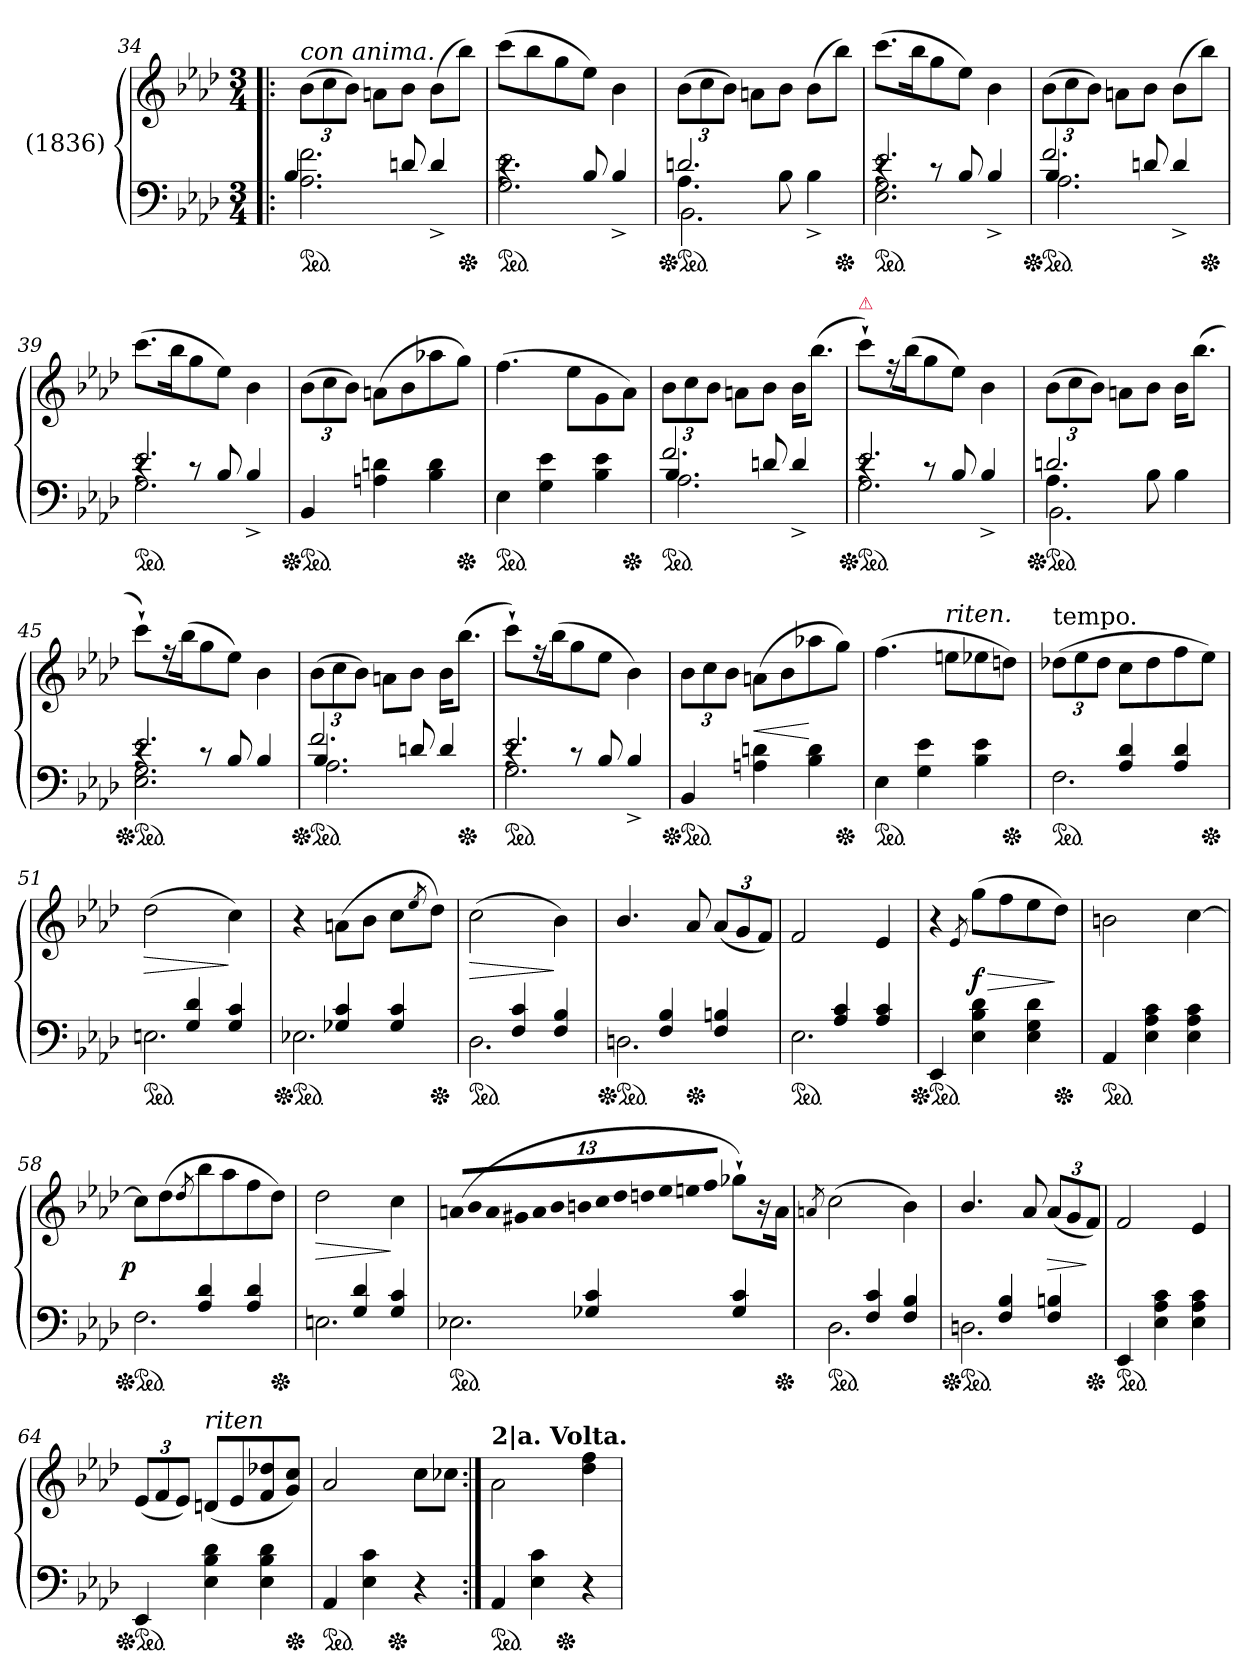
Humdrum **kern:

**kern	**kern	**dynam
*part1	*part1	*part1
*staff2	*staff1	*staff1/2
*I"(1836)	*	*
*clefF4	*clefG2	*
*k[b-e-a-d-]	*k[b-e-a-d-]	*
*M3/4	*M3/4	*
=34!|:	=34!|:	=34!|:
*^	*	*
!	!	!LO:TX:a:i:t=con anima.	!
*ped	*	*	*
2.A-\ 2.f\	4.B-/	(>12b-L	.
.	.	12cc	.
.	.	12b-J)	.
.	.	8an\L	.
.	8dn/	8b-J	.
.	4d^</	(>8b-L	.
*Xped	*	*	*
.	.	8bb-J)	.
=35	=35	=35	=35
!LO:TX:a:color=crimson:t=⚠	!	!	!
*ped	*	*	*
2.G\ 2.e-\	4.rc	(>8cccL	.
.	.	8bb-	.
.	.	8gg	.
.	8B-/	8ee-J)	.
.	4B-^</	4b-\	.
=36	=36	=36	=36
*	*^	*	*
*Xped	*	*	*	*
*ped	*	*	*	*
2.dn/	4.A-\	2.BB-\	(>12b-L	.
.	.	.	12cc	.
.	.	.	12b-J)	.
.	.	.	8an\L	.
.	8B-\	.	8b-J	.
.	4B-^<\	.	(>8b-L	.
*Xped	*	*	*	*
.	.	.	8bb-J)	.
=37	=37	=37	=37	=37
!LO:TX:a:color=crimson:t=⚠	!	!	!	!
*ped	*	*	*	*
2.e-	4rc	2.E-\ 2.G\	(>8.cccL	.
.	.	.	16bb-K	.
.	8rc	.	8gg	.
.	8B-/	.	8ee-J)	.
.	4B-^</	.	4b-	.
=38	=38	=38	=38	=38
*Xped	*	*	*	*
*ped	*	*	*	*
2.f	4.B-/	2.A-\	(>12b-L	.
.	.	.	12cc	.
.	.	.	12b-J)	.
.	.	.	8an\L	.
.	8dn/	.	8b-J	.
.	4d^</	.	(>8b-L	.
*Xped	*	*	*	*
.	.	.	8bb-J)	.
=39	=39	=39	=39	=39
!LO:TX:a:color=crimson:t=⚠	!	!	!	!
*ped	*	*	*	*
2.e-	4rc	2.G\	(>8.cccL	.
.	.	.	16bb-K	.
.	8rc	.	8gg	.
.	8B-/	.	8ee-J)	.
.	4B-^</	.	4b-	.
*v	*v	*v	*	*
=40	=40	=40
*Xped	*	*
*ped	*	*
4BB-	(>12b-L	.
.	12cc	.
.	12b-J)	.
4An 4dn	(>8anL	.
.	8b-	.
4B- 4d	8aa-X	.
*Xped	*	*
.	8ggJ)	.
=41	=41	=41
*ped	*	*
4E-\	(>4.ff	.
4G 4e-	.	.
.	8ee-L	.
4B- 4e-	8g	.
*Xped	*	*
.	8a-J)	.
=42	=42	=42
*^	*	*
*	*^	*	*
*ped	*	*	*	*
2.f	4.B-/	2.A-\	12b-L	.
.	.	.	12cc	.
.	.	.	12b-J	.
.	.	.	8an\L	.
.	8dn/	.	8b-J	.
.	4d^</	.	16b-KL	.
.	.	.	(>8.bb-J	.
=43	=43	=43	=43	=43
!	!	!	!LO:TX:a:color=crimson:t=⚠	!
!LO:TX:a:color=crimson:t=⚠	!	!	!	!
*Xped	*	*	*	*
*ped	*	*	*	*
2.e-	4rc	2.G\	8ccc`>L)	.
.	.	.	16rff	.
.	.	.	(>16bb-K	.
.	8rc	.	8gg	.
.	8B-/	.	8ee-J)	.
.	4B-^</	.	4b-	.
=44	=44	=44	=44	=44
!LO:TX:a:color=crimson:t=⚠	!	!	!	!
*Xped	*	*	*	*
*ped	*	*	*	*
2.dn	4.A-\	2.BB-\	(>12b-L	.
.	.	.	12cc	.
.	.	.	12b-J)	.
.	.	.	8an\L	.
.	8B-	.	8b-J	.
.	4B-	.	16b-KL	.
.	.	.	(>8.bb-J	.
=45	=45	=45	=45	=45
!LO:TX:a:color=crimson:t=⚠	!	!	!	!
*Xped	*	*	*	*
*ped	*	*	*	*
2.e-	4rc	2.E-\ 2.G\	8ccc`>L)	.
.	.	.	16rff	.
.	.	.	(>16bb-K	.
.	8rc	.	8gg	.
.	8B-/	.	8ee-J)	.
.	4B-/	.	4b-	.
=46	=46	=46	=46	=46
*Xped	*	*	*	*
*ped	*	*	*	*
2.f	4.B-/	2.A-\	(>12b-L	.
.	.	.	12cc	.
.	.	.	12b-J)	.
.	.	.	8an\L	.
.	8dn/	.	8b-J	.
.	4d/	.	16b-KL	.
*Xped	*	*	*	*
.	.	.	(>8.bb-J	.
=47	=47	=47	=47	=47
!LO:TX:a:color=crimson:t=⚠	!	!	!	!
*ped	*	*	*	*
2.e-	4rc	2.G\	8ccc`>L)	.
.	.	.	16rff	.
.	.	.	(>16bb-K	.
.	8rc	.	8gg	.
.	8B-/	.	8ee-J	.
.	4B-^</	.	4b-)	.
*v	*v	*v	*	*
=48	=48	=48
*Xped	*	*
*ped	*	*
4BB-	12b-L	.
.	12cc	.
.	12b-J	.
4An 4dn	(>8anL	<
.	8b-	.
4B- 4d	8aa-X	[
*Xped	*	*
.	8ggJ)	.
=49	=49	=49
*ped	*	*
4E-	(>4.ff	.
4G 4e-	.	.
!	!LO:TX:a:i:t=riten.	!
.	8eenL	.
4B- 4e-	8ee-X	.
*Xped	*	*
.	8ddnJ)	.
=50	=50	=50
*^	*	*
!	!	!LO:TX:a:t=tempo.	!
!LO:TX:a:i:t=con forza.	!	!	!
*ped	*	*	*
4reyy	2.F	(>12dd-XL	.
.	.	12ee-	.
.	.	12dd-J	.
4A- 4d-	.	8ccL	.
.	.	8dd-	.
4A- 4d-	.	8ff	.
*Xped	*	*	*
.	.	8ee-J)	.
=51	=51	=51	=51
*ped	*	*	*
4reyy	2.En	(>2dd-	>
4G 4d-	.	.	.
4G 4c	.	4cc)	]
=52	=52	=52	=52
*Xped	*	*	*
*ped	*	*	*
4reyy	2.E-X	4r	.
4G-X 4c	.	(>8an\L	.
.	.	8b-J	.
4G- 4c	.	8ccL	.
.	.	8qee-/	.
*Xped	*	*	*
.	.	8dd-J)	.
=53	=53	=53	=53
*ped	*	*	*
4rcyy	2.D-	(>2cc	>
4F 4c	.	.	.
4F 4B-	.	4b-)	]
=54	=54	=54	=54
*Xped	*	*	*
*ped	*	*	*
4reyy	2.Dn	4.b-/	.
4F 4B-	.	.	.
*Xped	*	*	*
.	.	8a-	.
4F 4Bn	.	(<12a-L	.
.	.	12g	.
.	.	12fJ)	.
=55	=55	=55	=55
*ped	*	*	*
4reyy	2.E-	2f	.
4A- 4c	.	.	.
4A- 4c	.	4e-	.
*v	*v	*	*
=56	=56	=56
*Xped	*	*
*ped	*	*
4EE-	4r	.
.	8qe-/	.
4E- 4B- 4d-	(>8ggL	> f
.	8ff	.
4E- 4G 4d-	8ee-	.
*Xped	*	*
.	8dd-J)	]
=57	=57	=57
*ped	*	*
4AA-	2bn	.
4E- 4A- 4c	.	.
4E- 4A- 4c	[4cc	.
=58	=58	=58
*^	*	*
!	!	!	!LO:DY:rj
*Xped	*	*	*
*ped	*	*	*
4reyy	2.F	8ccL]	p
.	.	(>8dd-	.
.	.	8qdd-/	.
4A- 4d-	.	8bb-	.
.	.	8aa-	.
4A- 4d-	.	8ff	.
*Xped	*	*	*
.	.	8dd-J)	.
=59	=59	=59	=59
4rcyy	2.En	2dd-	>
4G 4d-	.	.	.
4G 4c	.	4cc	]
=60	=60	=60	=60
!	!	!LO:N:vis=8	!
*ped	*	*	*
4reyy	2.E-X	(<26an!/L	.
!	!	!LO:N:vis=8	!
.	.	26b-!/	.
!	!	!LO:N:vis=8	!
.	.	26a!/	.
!	!	!LO:N:vis=8	!
.	.	26g#X!/	.
!	!	!LO:N:vis=8	!
.	.	26a!/	.
!	!	!LO:N:vis=8	!
.	.	26b-!/	.
!	!	!LO:N:vis=8	!
.	.	26bn!/	.
4G-X 4c	.	.	.
!	!	!LO:N:vis=8	!
.	.	26cc!/	.
!	!	!LO:N:vis=8	!
.	.	26dd-!/	.
!	!	!LO:N:vis=8	!
.	.	26ddn!/	.
!	!	!LO:N:vis=8	!
.	.	26ee-!/	.
!	!	!LO:N:vis=8	!
.	.	26een!/	.
!	!	!LO:N:vis=8	!
.	.	26ff!/J	.
4G- 4c	.	8gg-X`>L)	.
.	.	16r	.
*Xped	*	*	*
.	.	16aJk	.
=61	=61	=61	=61
.	.	8qan/	.
*ped	*	*	*
4rcyy	2.D-	(>2cc	.
4F 4c	.	.	.
4F 4B-	.	4b-)	.
=62	=62	=62	=62
*Xped	*	*	*
*ped	*	*	*
4reyy	2.Dn	4.b-/	.
4F 4B-	.	.	.
.	.	8a-	.
4F 4Bn	.	(<12a-L	>
.	.	12g	.
*Xped	*	*	*
.	.	12fJ)	]
*v	*v	*	*
=63	=63	=63
*ped	*	*
4EE-	2f	.
4E- 4A- 4c	.	.
4E- 4A- 4c	4e-	.
=64	=64	=64
*Xped	*	*
*ped	*	*
4EE-	(<12e-L	.
.	12f	.
.	12e-J)	.
!	!LO:TX:a:i:t=riten	!
4E- 4B- 4d-	(<8dnL	.
.	8e-	.
4E- 4B- 4d-	8f 8dd-X	.
*Xped	*	*
.	8g 8ccJ)	.
=65	=65	=65
!	!LO:TX:a:B:t=1|a. Volta.	!
*ped	*	*
*	*^	*
4AA-	2a-	4.ryy	.
4E- 4c	.	.	.
*Xped	*	*	*
.	.	4.ryy	.
4r	8cc\L	.	.
.	8cc-XJ	.	.
=66:|!	=66:|!	=66:|!	=66:|!
!	!LO:TX:a:B:t=2|a. Volta.	!	!
*ped	*	*	*
4AA-	2a-\	4.ryy	.
4E- 4c	.	.	.
*Xped	*	*	*
.	.	4.ryy	.
4r	4dd- 4ff	.	.
*	*v	*v	*
=	=	=
*-	*-	*-
